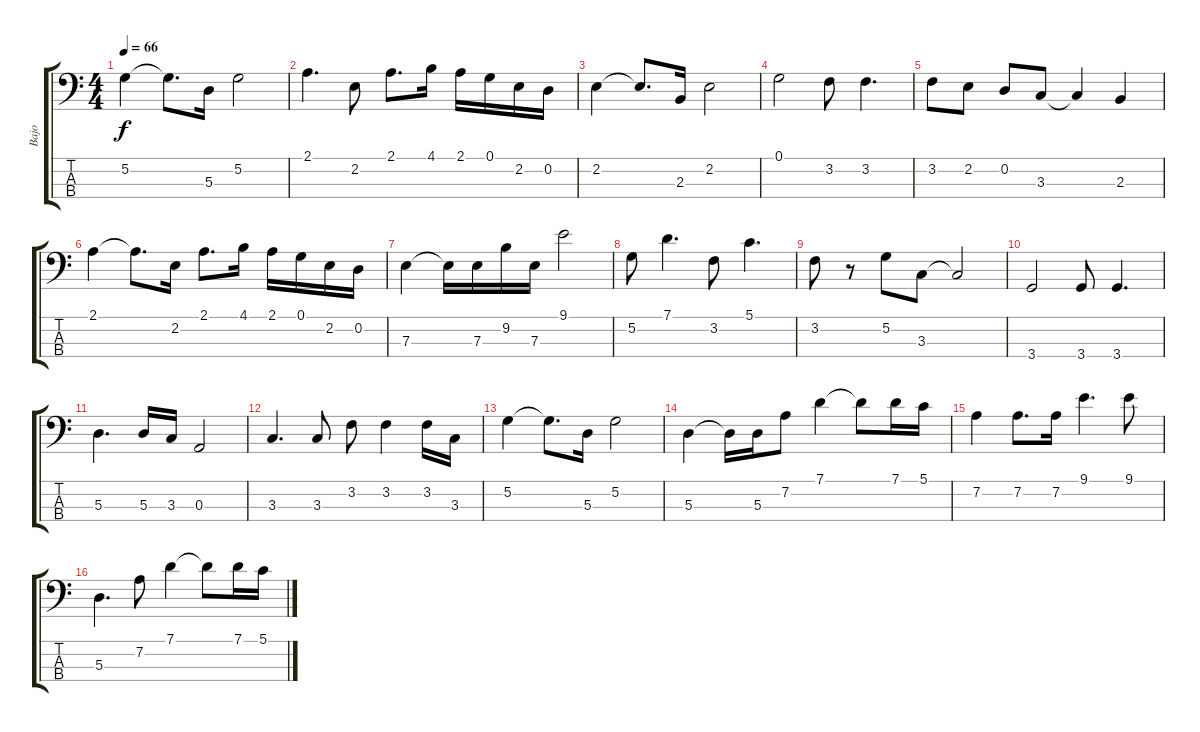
\track ("Bajo" "Bajo") {instrument electricbassfinger}
\staff {score tabs}
\tuning (G2 D2 A1 E1) {hide}
\ts (4 4)
\tempo 66
\clef f4
\ks c
5.2.4{dy f} 5.2{t}.8{d} 5.3.16 5.2.2 |
2.1.4{d} 2.2.8 2.1.8{d} 4.1.16 2.1.16 0.1.16 2.2.16 0.2.16 |
2.2.4 2.2{t}.8{d} 2.3.16 2.2.2 |
0.1.2 3.2.8 3.2.4{d} |
3.2.8 2.2.8 0.2.8 3.3.8 3.3{t}.4 2.3.4 |
2.1.4 2.1{t}.8{d} 2.2.16 2.1.8{d} 4.1.16 2.1.16 0.1.16 2.2.16 0.2.16 |
7.3.4 7.3{t}.16 7.3.16 9.2.16 7.3.16 9.1.2 |
5.2.8 7.1.4{d} 3.2.8 5.1.4{d} |
3.2.8 r.8 5.2.8 3.3.8 3.3{t}.2 |
3.4.2 3.4.8 3.4.4{d} |
5.3.4{d} 5.3.16 3.3.16 0.3.2 |
3.3.4{d} 3.3.8 3.2.8 3.2.4 3.2.16 3.3.16 |
5.2.4 5.2{t}.8{d} 5.3.16 5.2.2 |
5.3.4 5.3{t}.16 5.3.16 7.2.8 7.1.4 7.1{t}.8 7.1.16 5.1.16 |
7.2.4 7.2.8{d} 7.2.16 9.1.4{d} 9.1.8 |
5.3.4{d} 7.2.8 7.1.4 7.1{t}.8 7.1.16 5.1.16
